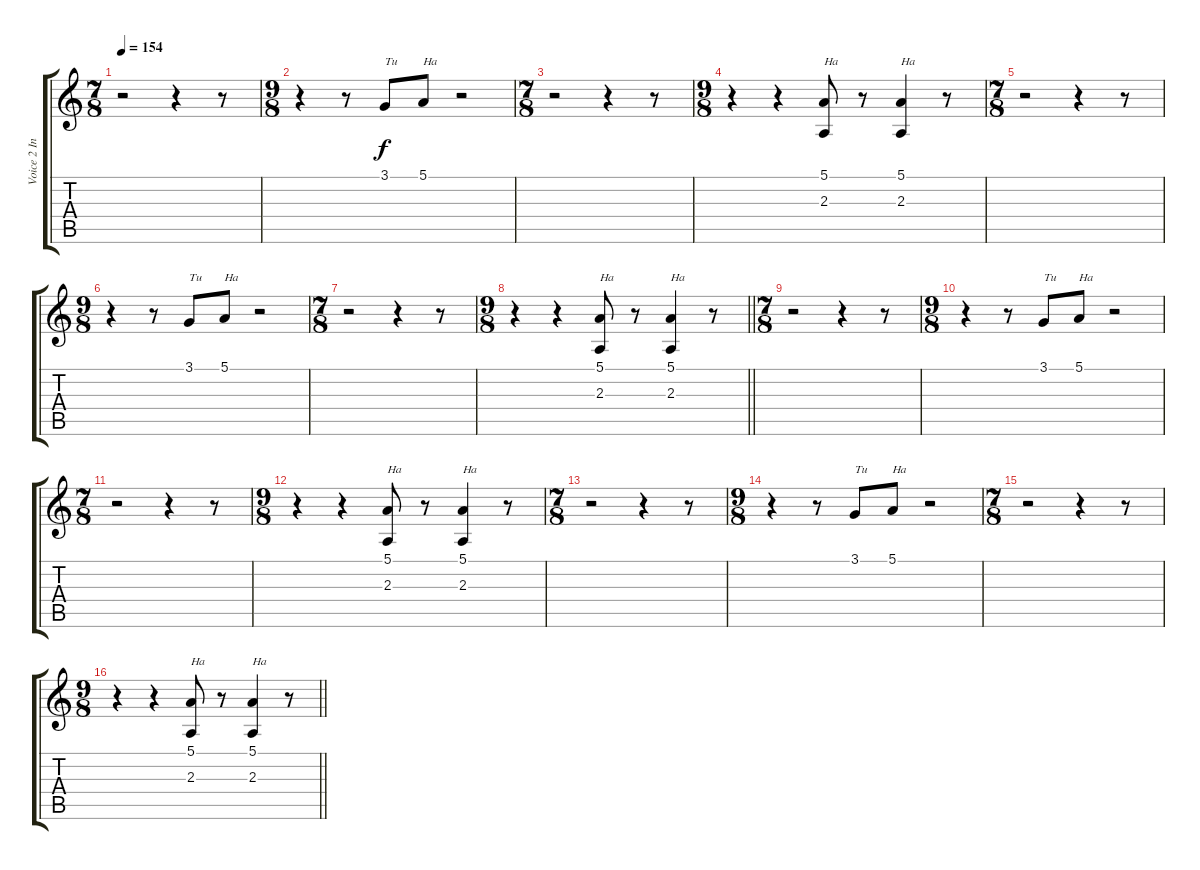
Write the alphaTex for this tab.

\track ("Voice 2 Indian" "Voice 2 In") {instrument voiceoohs}
\staff {score tabs}
\tuning (E4 B3 G3 D3 A2 E2) {hide}
\ts (7 8)
\tempo 154
\clef g2
\ks c
r.2{dy f} r.4 r.8 |
\ts (9 8)
r.4 r.8 3.1.8{txt "Tu"} 5.1.8{txt "Ha"} r.2 |
\ts (7 8)
r.2 r.4 r.8 |
\ts (9 8)
r.4 r.4 (5.1 2.3).8{txt "Ha"} r.8 (5.1 2.3).4{txt "Ha"} r.8 |
\ts (7 8)
r.2 r.4 r.8 |
\ts (9 8)
r.4 r.8 3.1.8{txt "Tu"} 5.1.8{txt "Ha"} r.2 |
\ts (7 8)
r.2 r.4 r.8 |
\ts (9 8)
\barLineRight lightlight
r.4 r.4 (5.1 2.3).8{txt "Ha"} r.8 (5.1 2.3).4{txt "Ha"} r.8 |
\ts (7 8)
r.2 r.4 r.8 |
\ts (9 8)
r.4 r.8 3.1.8{txt "Tu"} 5.1.8{txt "Ha"} r.2 |
\ts (7 8)
r.2 r.4 r.8 |
\ts (9 8)
r.4 r.4 (5.1 2.3).8{txt "Ha"} r.8 (5.1 2.3).4{txt "Ha"} r.8 |
\ts (7 8)
r.2 r.4 r.8 |
\ts (9 8)
r.4 r.8 3.1.8{txt "Tu"} 5.1.8{txt "Ha"} r.2 |
\ts (7 8)
r.2 r.4 r.8 |
\ts (9 8)
\barLineRight lightlight
r.4 r.4 (5.1 2.3).8{txt "Ha"} r.8 (5.1 2.3).4{txt "Ha"} r.8
